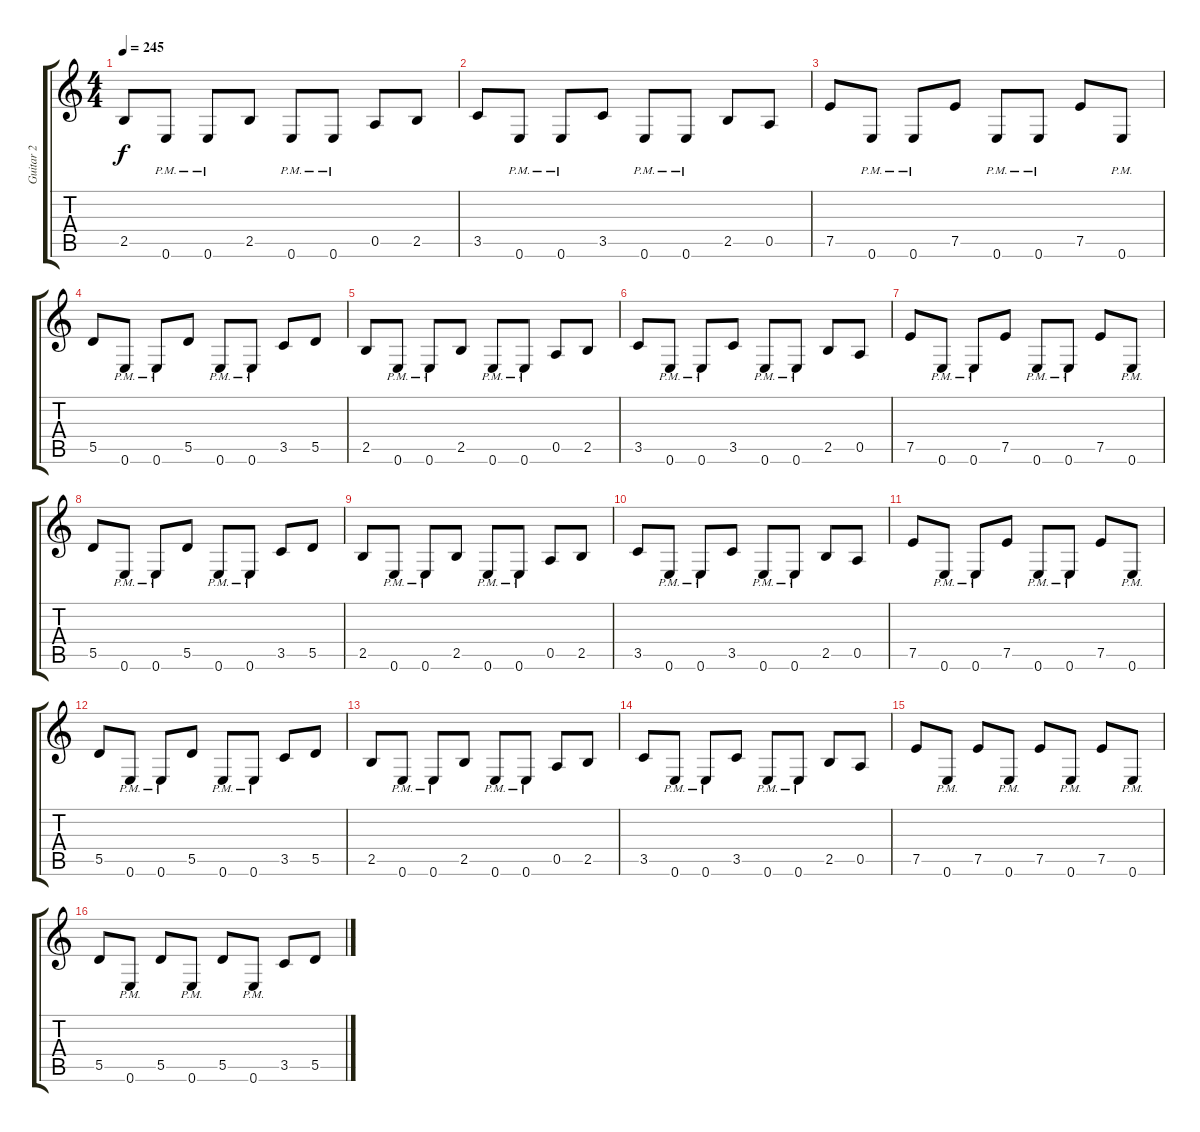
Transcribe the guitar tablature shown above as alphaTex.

\track ("Guitar 2" "Guitar 2") {instrument overdrivenguitar}
\staff {score tabs}
\tuning (E4 B3 G3 D3 A2 E2) {hide}
\ts (4 4)
\tempo 245
\clef g2
\ks c
2.5.8{dy f} 0.6{pm}.8 0.6{pm}.8 2.5.8 0.6{pm}.8 0.6{pm}.8 0.5.8 2.5.8 |
3.5.8 0.6{pm}.8 0.6{pm}.8 3.5.8 0.6{pm}.8 0.6{pm}.8 2.5.8 0.5.8 |
7.5.8 0.6{pm}.8 0.6{pm}.8 7.5.8 0.6{pm}.8 0.6{pm}.8 7.5.8 0.6{pm}.8 |
5.5.8 0.6{pm}.8 0.6{pm}.8 5.5.8 0.6{pm}.8 0.6{pm}.8 3.5.8 5.5.8 |
2.5.8 0.6{pm}.8 0.6{pm}.8 2.5.8 0.6{pm}.8 0.6{pm}.8 0.5.8 2.5.8 |
3.5.8 0.6{pm}.8 0.6{pm}.8 3.5.8 0.6{pm}.8 0.6{pm}.8 2.5.8 0.5.8 |
7.5.8 0.6{pm}.8 0.6{pm}.8 7.5.8 0.6{pm}.8 0.6{pm}.8 7.5.8 0.6{pm}.8 |
5.5.8 0.6{pm}.8 0.6{pm}.8 5.5.8 0.6{pm}.8 0.6{pm}.8 3.5.8 5.5.8 |
2.5.8 0.6{pm}.8 0.6{pm}.8 2.5.8 0.6{pm}.8 0.6{pm}.8 0.5.8 2.5.8 |
3.5.8 0.6{pm}.8 0.6{pm}.8 3.5.8 0.6{pm}.8 0.6{pm}.8 2.5.8 0.5.8 |
7.5.8 0.6{pm}.8 0.6{pm}.8 7.5.8 0.6{pm}.8 0.6{pm}.8 7.5.8 0.6{pm}.8 |
5.5.8 0.6{pm}.8 0.6{pm}.8 5.5.8 0.6{pm}.8 0.6{pm}.8 3.5.8 5.5.8 |
2.5.8 0.6{pm}.8 0.6{pm}.8 2.5.8 0.6{pm}.8 0.6{pm}.8 0.5.8 2.5.8 |
3.5.8 0.6{pm}.8 0.6{pm}.8 3.5.8 0.6{pm}.8 0.6{pm}.8 2.5.8 0.5.8 |
7.5.8 0.6{pm}.8 7.5.8 0.6{pm}.8 7.5.8 0.6{pm}.8 7.5.8 0.6{pm}.8 |
5.5.8 0.6{pm}.8 5.5.8 0.6{pm}.8 5.5.8 0.6{pm}.8 3.5.8 5.5.8
